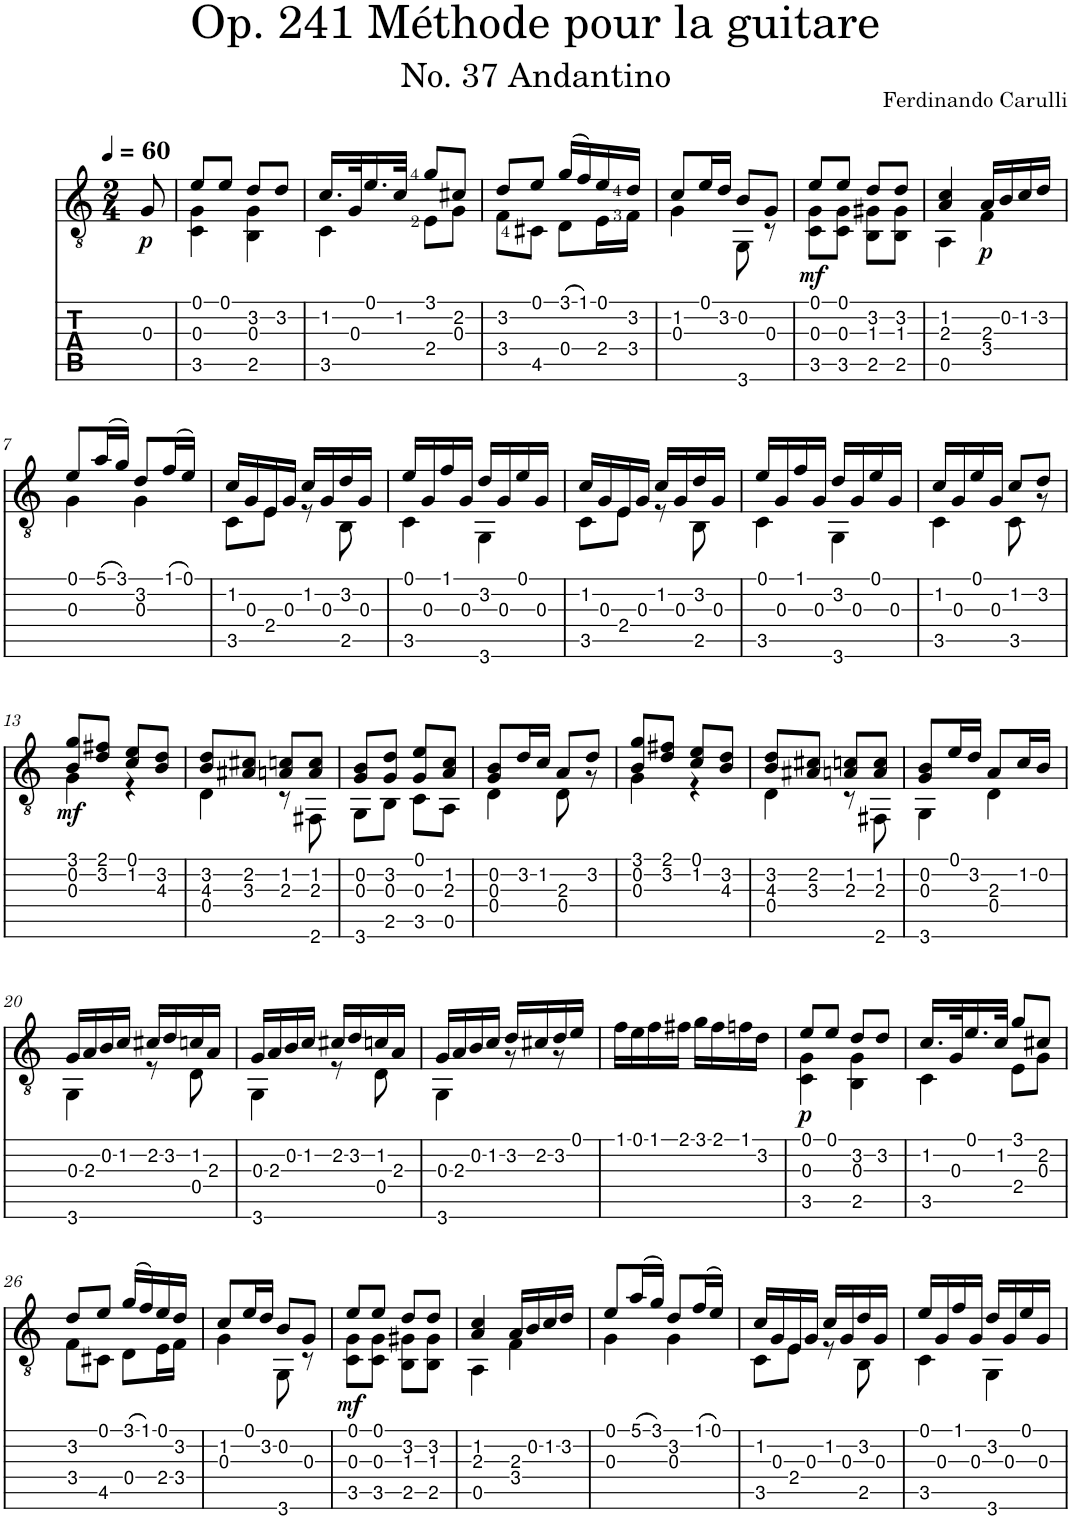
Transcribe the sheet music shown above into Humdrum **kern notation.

**kern	**kern	**dynam
*part1	*part1	*part1
*staff2	*staff1	*staff1/2
*I"Classical Guitar	*	*
*stria6	*	*
*	*clefGv2	*
*k[]	*k[]	*
*C:	*C:	*
*M2/4	*M2/4	*
*MM60	*MM60	*
=	=	=
!	!	!LO:DY:b
8G	8G/	p
=1	=1	=1
*^	*^	*
8eL	4C 4G	8e/L	4C\ 4G\	.
8eJ	.	8e/J	.	.
8dL	4BB 4G	8d/L	4BB\ 4G\	.
8dJ	.	8d/J	.	.
=2	=2	=2	=2	=2
16.cLL	4C	16.c/LL	4C\	.
32GJk	.	32G/K	.	.
16.eL	.	16.e/	.	.
32cJJk	.	32c/JJk	.	.
8gL	8EL	8g/L	8E\L	.
8c#XJ	8GJ	8c#X/J	8G\J	.
=3	=3	=3	=3	=3
8dL	8FL	8d/L	8F\L	.
8eJ	8C#XJ	8e/J	8C#X\J	.
16gLL	8DL	(16g/LL	8D\L	.
16fJ	.	16f/)	.	.
16eL	16EL	16e/	16E\L	.
16dJJ	16FJJ	16d/JJ	16F\JJ	.
=4	=4	=4	=4	=4
8cL	4G	8c/L	4G\	.
16eL	.	16e/L	.	.
16dJJ	.	16d/JJ	.	.
8BL	8GG	8B/L	8GG\	.
8GJ	8r	8G/J	8r	.
=5	=5	=5	=5	=5
!	!	!	!	!LO:DY:b
8eL	8C\ 8G\L	8e/L	8C\ 8G\L	mf
8eJ	8C\ 8G\J	8e/J	8C\ 8G\J	.
8dL	8BB\ 8G#X\L	8d/L	8BB\ 8G#X\L	.
8dJ	8BB\ 8G#\J	8d/J	8BB\ 8G#\J	.
=6	=6	=6	=6	=6
4A 4c	4AA	4A/ 4c/	4AA\	.
!	!	!	!	!LO:DY:b
16ALL	4F	16A/LL	4F\	p
16BJ	.	16B/	.	.
16cL	.	16c/	.	.
16dJJ	.	16d/JJ	.	.
!!LO:LB:g=z	!!
=7	=7	=7	=7	=7
8eL	4G	8e/L	4G\	.
16aL	.	(16a/L	.	.
16gJJ	.	16g/JJ)	.	.
8dL	4G	8d/L	4G\	.
16fL	.	(16f/L	.	.
16eJJ	.	16e/JJ)	.	.
=8	=8	=8	=8	=8
16cLL	8CL	16c/LL	8C\L	.
16GJ	.	16G/	.	.
16EL	8EJ	16E/	8E\J	.
16GJJ	.	16G/JJ	.	.
16cLL	8r	16c/LL	8r	.
16GJ	.	16G/	.	.
16dL	8BB	16d/	8BB\	.
16GJJ	.	16G/JJ	.	.
=9	=9	=9	=9	=9
16eLL	4C	16e/LL	4C\	.
16GJ	.	16G/	.	.
16fL	.	16f/	.	.
16GJJ	.	16G/JJ	.	.
16dLL	4GG	16d/LL	4GG\	.
16GJ	.	16G/	.	.
16eL	.	16e/	.	.
16GJJ	.	16G/JJ	.	.
=10	=10	=10	=10	=10
16cLL	8CL	16c/LL	8C\L	.
16GJ	.	16G/	.	.
16EL	8EJ	16E/	8E\J	.
16GJJ	.	16G/JJ	.	.
16cLL	8r	16c/LL	8r	.
16GJ	.	16G/	.	.
16dL	8BB	16d/	8BB\	.
16GJJ	.	16G/JJ	.	.
=11	=11	=11	=11	=11
16eLL	4C	16e/LL	4C\	.
16GJ	.	16G/	.	.
16fL	.	16f/	.	.
16GJJ	.	16G/JJ	.	.
16dLL	4GG	16d/LL	4GG\	.
16GJ	.	16G/	.	.
16eL	.	16e/	.	.
16GJJ	.	16G/JJ	.	.
=12	=12	=12	=12	=12
16cLL	4C	16c/LL	4C\	.
16GJ	.	16G/	.	.
16eL	.	16e/	.	.
16GJJ	.	16G/JJ	.	.
8cL	8C	8c/L	8C\	.
8dJ	8r	8d/J	8r	.
!!LO:LB:g=z	!!
=13	=13	=13	=13	=13
!	!	!	!	!LO:DY:b
8B\ 8g\L	4G	8B/ 8g/L	4G\	mf
8d\ 8f#X\J	.	8d/ 8f#X/J	.	.
8c\ 8e\L	4r	8c/ 8e/L	4r	.
8B\ 8d\J	.	8B/ 8d/J	.	.
=14	=14	=14	=14	=14
8B\ 8d\L	4D	8B/ 8d/L	4D\	.
8A#X\ 8c#X\J	.	8A#X/ 8c#X/J	.	.
8An\ 8cn\L	8r	8An/ 8cn/L	8r	.
8A\ 8c\J	8FF#X	8A/ 8c/J	8FF#X\	.
=15	=15	=15	=15	=15
8G\ 8B\L	8GGL	8G/ 8B/L	8GG\L	.
8G\ 8d\J	8BBJ	8G/ 8d/J	8BB\J	.
8G\ 8e\L	8CL	8G/ 8e/L	8C\L	.
8A\ 8c\J	8AAJ	8A/ 8c/J	8AA\J	.
=16	=16	=16	=16	=16
8G\ 8B\L	4D	8G/ 8B/L	4D\	.
16dL	.	16d/L	.	.
16cJJ	.	16c/JJ	.	.
8AL	8D	8A/L	8D\	.
8dJ	8r	8d/J	8r	.
=17	=17	=17	=17	=17
8B\ 8g\L	4G	8B/ 8g/L	4G\	.
8d\ 8f#X\J	.	8d/ 8f#X/J	.	.
8c\ 8e\L	4r	8c/ 8e/L	4r	.
8B\ 8d\J	.	8B/ 8d/J	.	.
=18	=18	=18	=18	=18
8B\ 8d\L	4D	8B/ 8d/L	4D\	.
8A#X\ 8c#X\J	.	8A#X/ 8c#X/J	.	.
8An\ 8cn\L	8r	8An/ 8cn/L	8r	.
8A\ 8c\J	8FF#X	8A/ 8c/J	8FF#X\	.
=19	=19	=19	=19	=19
8G\ 8B\L	4GG	8G/ 8B/L	4GG\	.
16eL	.	16e/L	.	.
16dJJ	.	16d/JJ	.	.
8AL	4D	8A/L	4D\	.
16cL	.	16c/L	.	.
16BJJ	.	16B/JJ	.	.
!!LO:LB:g=z	!!
=20	=20	=20	=20	=20
16GLL	4GG	16G/LL	4GG\	.
16AJ	.	16A/	.	.
16BL	.	16B/	.	.
16cJJ	.	16c/JJ	.	.
16c#XLL	8r	16c#X/LL	8r	.
16dJ	.	16d/	.	.
16cnL	8D	16cn/	8D\	.
16AJJ	.	16A/JJ	.	.
=21	=21	=21	=21	=21
16GLL	4GG	16G/LL	4GG\	.
16AJ	.	16A/	.	.
16BL	.	16B/	.	.
16cJJ	.	16c/JJ	.	.
16c#XLL	8r	16c#X/LL	8r	.
16dJ	.	16d/	.	.
16cnL	8D	16cn/	8D\	.
16AJJ	.	16A/JJ	.	.
=22	=22	=22	=22	=22
16GLL	4GG	16G/LL	4GG\	.
16AJ	.	16A/	.	.
16BL	.	16B/	.	.
16cJJ	.	16c/JJ	.	.
16dLL	8r	16d/LL	8r	.
16c#XJ	.	16c#X/	.	.
16dL	8r	16d/	8r	.
16eJJ	.	16e/JJ	.	.
*v	*v	*	*	*
*	*v	*v	*
=23	=23	=23
16fLL	16f\LL	.
16eJ	16e\	.
16fL	16f\	.
16f#XJJ	16f#X\JJ	.
16gLL	16g\LL	.
16f#J	16f#\	.
16fnL	16fn\	.
16dJJ	16d\JJ	.
=24	=24	=24
*^	*^	*
!	!	!	!	!LO:DY:b
8eL	4C 4G	8e/L	4C\ 4G\	p
8eJ	.	8e/J	.	.
8dL	4BB 4G	8d/L	4BB\ 4G\	.
8dJ	.	8d/J	.	.
=25	=25	=25	=25	=25
16.cLL	4C	16.c/LL	4C\	.
32GJk	.	32G/K	.	.
16.eL	.	16.e/	.	.
32cJJk	.	32c/JJk	.	.
8gL	8EL	8g/L	8E\L	.
8c#XJ	8GJ	8c#X/J	8G\J	.
!!LO:LB:g=z	!!
=26	=26	=26	=26	=26
8dL	8FL	8d/L	8F\L	.
8eJ	8C#XJ	8e/J	8C#X\J	.
16gLL	8DL	(16g/LL	8D\L	.
16fJ	.	16f/)	.	.
16eL	16EL	16e/	16E\L	.
16dJJ	16FJJ	16d/JJ	16F\JJ	.
=27	=27	=27	=27	=27
8cL	4G	8c/L	4G\	.
16eL	.	16e/L	.	.
16dJJ	.	16d/JJ	.	.
8BL	8GG	8B/L	8GG\	.
8GJ	8r	8G/J	8r	.
=28	=28	=28	=28	=28
!	!	!	!	!LO:DY:b
8eL	8C\ 8G\L	8e/L	8C\ 8G\L	mf
8eJ	8C\ 8G\J	8e/J	8C\ 8G\J	.
8dL	8BB\ 8G#X\L	8d/L	8BB\ 8G#X\L	.
8dJ	8BB\ 8G#\J	8d/J	8BB\ 8G#\J	.
=29	=29	=29	=29	=29
4A 4c	4AA	4A/ 4c/	4AA\	.
16ALL	4F	16A/LL	4F\	.
16BJ	.	16B/	.	.
16cL	.	16c/	.	.
16dJJ	.	16d/JJ	.	.
=30	=30	=30	=30	=30
8eL	4G	8e/L	4G\	.
16aL	.	(16a/L	.	.
16gJJ	.	16g/JJ)	.	.
8dL	4G	8d/L	4G\	.
16fL	.	(16f/L	.	.
16eJJ	.	16e/JJ)	.	.
=31	=31	=31	=31	=31
16cLL	8CL	16c/LL	8C\L	.
16GJ	.	16G/	.	.
16EL	8EJ	16E/	8E\J	.
16GJJ	.	16G/JJ	.	.
16cLL	8r	16c/LL	8r	.
16GJ	.	16G/	.	.
16dL	8BB	16d/	8BB\	.
16GJJ	.	16G/JJ	.	.
=32	=32	=32	=32	=32
16eLL	4C	16e/LL	4C\	.
16GJ	.	16G/	.	.
16fL	.	16f/	.	.
16GJJ	.	16G/JJ	.	.
16dLL	4GG	16d/LL	4GG\	.
16GJ	.	16G/	.	.
16eL	.	16e/	.	.
16GJJ	.	16G/JJ	.	.
*v	*v	*	*	*
*	*v	*v	*
=	=	=
*-	*-	*-
